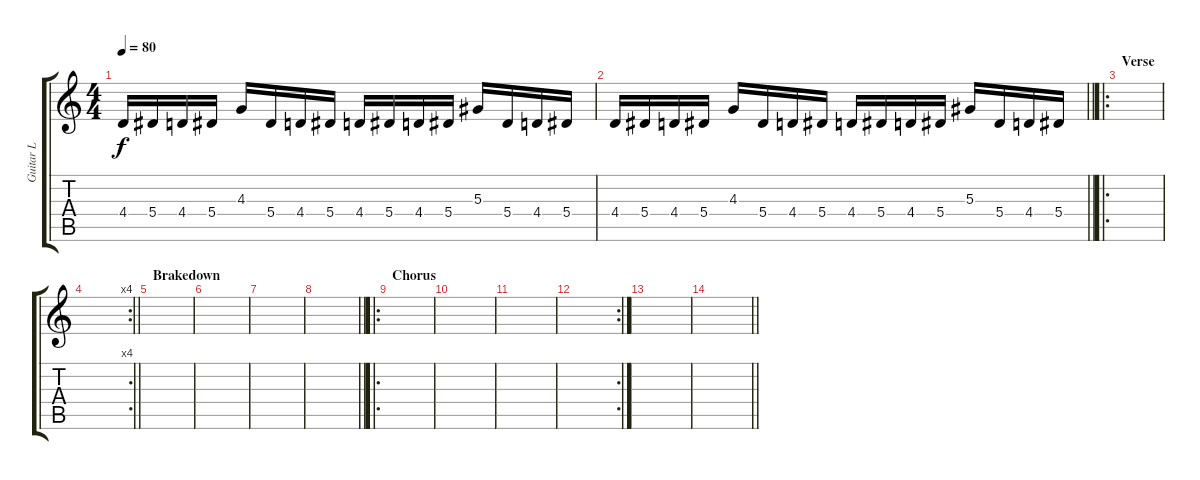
\track ("Guitar L" "Guitar L") {instrument distortionguitar}
\staff {score tabs}
\tuning (C4 G3 Eb3 Bb2 F2 C2) {hide}
\ts (4 4)
\tempo 80
\clef g2
\ks c
4.4.16{dy f} 5.4.16 4.4.16 5.4.16 4.3.16 5.4.16 4.4.16 5.4.16 4.4.16 5.4.16 4.4.16 5.4.16 5.3.16 5.4.16 4.4.16 5.4.16 |
\barLineRight lightlight
4.4.16 5.4.16 4.4.16 5.4.16 4.3.16 5.4.16 4.4.16 5.4.16 4.4.16 5.4.16 4.4.16 5.4.16 5.3.16 5.4.16 4.4.16 5.4.16 |
\ro
\section ("" "Verse")
|
\rc 4
\barLineRight lightlight
|
\section ("" "Brakedown")
|
|
|
\barLineRight lightlight
|
\ro
\section ("" "Chorus")
|
|
|
\rc 2
|
|
\barLineRight lightlight
